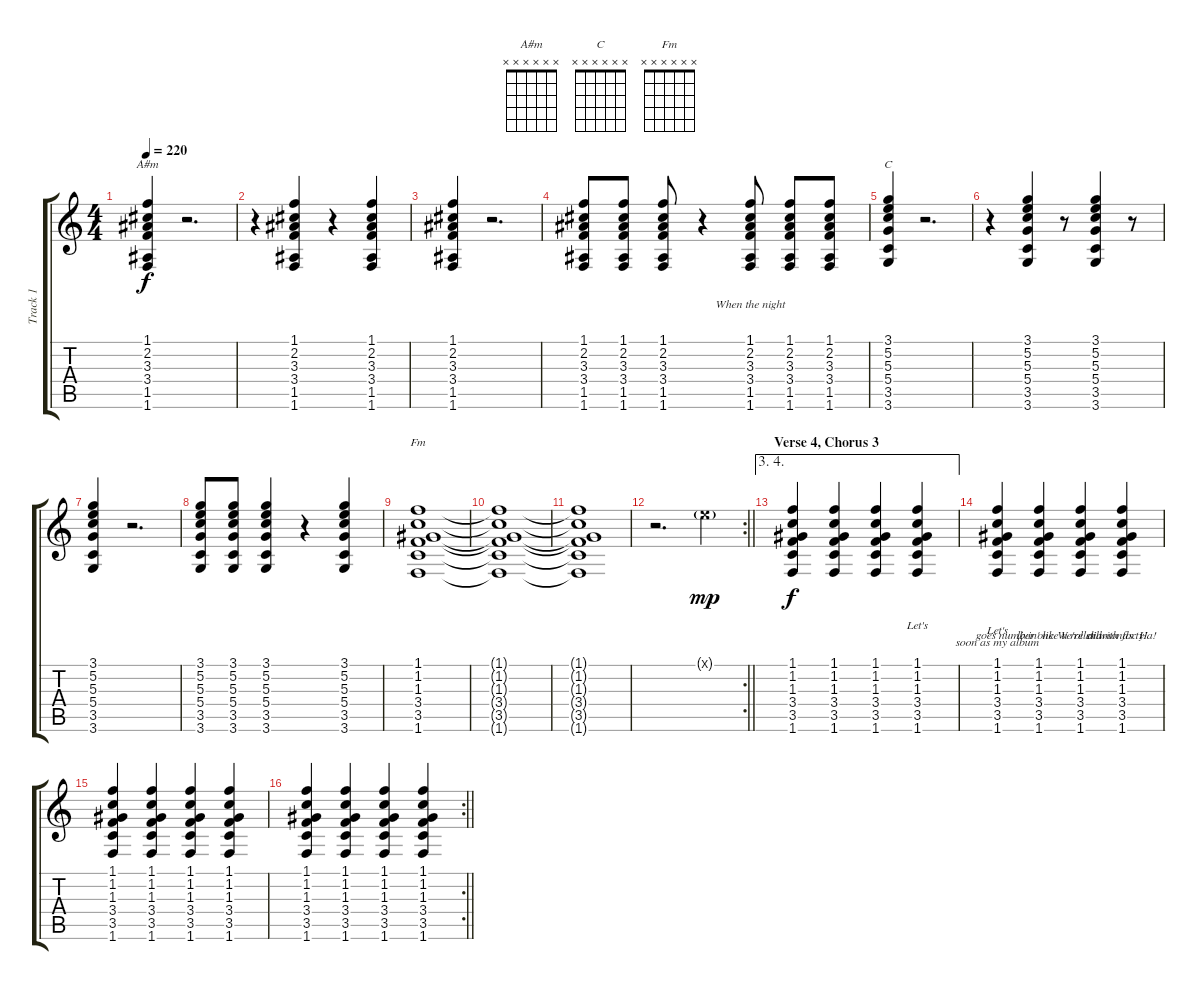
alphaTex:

\track ("Track 1" "Track 1") {instrument acousticguitarsteel}
\staff {score tabs}
\tuning (E4 B3 G3 D3 A2 E2) {hide}
\chord ("A#m" x x x x x x)
\chord ("C" x x x x x x)
\chord ("Fm" x x x x x x)
\ts (4 4)
\tempo 220
\clef g2
\ks c
(1.1 2.2 3.3 3.4 1.5 1.6).4{ch "A#m" lyrics (0 "") lyrics (1 "") lyrics (2 "") lyrics (3 "") lyrics (4 "") dy f} r.2{d} |
r.4 (1.1 2.2 3.3 3.4 1.5 1.6).4{lyrics (0 "") lyrics (1 "") lyrics (2 "") lyrics (3 "") lyrics (4 "")} r.4 (1.1 2.2 3.3 3.4 1.5 1.6).4{lyrics (0 "") lyrics (1 "") lyrics (2 "") lyrics (3 "") lyrics (4 "")} |
(1.1 2.2 3.3 3.4 1.5 1.6).4{lyrics (0 "") lyrics (1 "") lyrics (2 "") lyrics (3 "") lyrics (4 "")} r.2{d} |
(1.1 2.2 3.3 3.4 1.5 1.6).8{lyrics (0 "") lyrics (1 "") lyrics (2 "") lyrics (3 "") lyrics (4 "")} (1.1 2.2 3.3 3.4 1.5 1.6).8{lyrics (0 "") lyrics (1 "") lyrics (2 "") lyrics (3 "") lyrics (4 "")} (1.1 2.2 3.3 3.4 1.5 1.6).8{lyrics (0 "") lyrics (1 "") lyrics (2 "") lyrics (3 "") lyrics (4 "")} r.4 (1.1 2.2 3.3 3.4 1.5 1.6).8{lyrics (0 "") lyrics (1 "When the night") lyrics (2 "") lyrics (3 "") lyrics (4 "")} (1.1 2.2 3.3 3.4 1.5 1.6).8{lyrics (0 "") lyrics (1 "") lyrics (2 "") lyrics (3 "") lyrics (4 "")} (1.1 2.2 3.3 3.4 1.5 1.6).8{lyrics (0 "") lyrics (1 "") lyrics (2 "") lyrics (3 "") lyrics (4 "")} |
(3.1 5.2 5.3 5.4 3.5 3.6).4{ch "C" lyrics (0 "") lyrics (1 "") lyrics (2 "") lyrics (3 "") lyrics (4 "")} r.2{d} |
r.4 (3.1 5.2 5.3 5.4 3.5 3.6).4{lyrics (0 "") lyrics (1 "") lyrics (2 "") lyrics (3 "") lyrics (4 "")} r.8 (3.1 5.2 5.3 5.4 3.5 3.6).4{lyrics (0 "") lyrics (1 "") lyrics (2 "") lyrics (3 "") lyrics (4 "")} r.8 |
(3.1 5.2 5.3 5.4 3.5 3.6).4{lyrics (0 "") lyrics (1 "") lyrics (2 "") lyrics (3 "") lyrics (4 "")} r.2{d} |
(3.1 5.2 5.3 5.4 3.5 3.6).8{lyrics (0 "") lyrics (1 "") lyrics (2 "") lyrics (3 "") lyrics (4 "")} (3.1 5.2 5.3 5.4 3.5 3.6).8{lyrics (0 "") lyrics (1 "") lyrics (2 "") lyrics (3 "") lyrics (4 "")} (3.1 5.2 5.3 5.4 3.5 3.6).4{lyrics (0 "") lyrics (1 "") lyrics (2 "") lyrics (3 "") lyrics (4 "")} r.4 (3.1 5.2 5.3 5.4 3.5 3.6).4{lyrics (0 "") lyrics (1 "") lyrics (2 "") lyrics (3 "") lyrics (4 "")} |
(1.1 1.2 1.3 3.4 3.5 1.6).1{ch "Fm" lyrics (0 "") lyrics (1 "") lyrics (2 "") lyrics (3 "") lyrics (4 "")} |
(1.1{t} 1.2{t} 1.3{t} 3.4{t} 3.5{t} 1.6{t}).1{lyrics (0 "") lyrics (1 "") lyrics (2 "") lyrics (3 "") lyrics (4 "")} |
(1.1{t} 1.2{t} 1.3{t} 3.4{t} 3.5{t} 1.6{t}).1{lyrics (0 "") lyrics (1 "") lyrics (2 "") lyrics (3 "") lyrics (4 "")} |
\rc 2
\barLineRight lightlight
r.2{d} 0.1{g x}.4{lyrics (0 "") lyrics (1 "") lyrics (2 "") lyrics (3 "") lyrics (4 "") dy mp} |
\ae (3 4)
\section ("" "Verse 4, Chorus 3")
(1.1 1.2 1.3 3.4 3.5 1.6).4{lyrics (0 "") lyrics (1 "") lyrics (2 "") lyrics (3 "") lyrics (4 "") dy f} (1.1 1.2 1.3 3.4 3.5 1.6).4{lyrics (0 "") lyrics (1 "") lyrics (2 "") lyrics (3 "") lyrics (4 "")} (1.1 1.2 1.3 3.4 3.5 1.6).4{lyrics (0 "") lyrics (1 "") lyrics (2 "") lyrics (3 "") lyrics (4 "")} (1.1 1.2 1.3 3.4 3.5 1.6).4{lyrics (0 "") lyrics (1 "") lyrics (2 "Let's") lyrics (3 "") lyrics (4 "")} |
(1.1 1.2 1.3 3.4 3.5 1.6).4{lyrics (0 "") lyrics (1 "") lyrics (2 "") lyrics (3 "Let's") lyrics (4 "soon as my album")} (1.1 1.2 1.3 3.4 3.5 1.6).4{lyrics (0 "") lyrics (1 "") lyrics (2 "") lyrics (3 "") lyrics (4 "goes number one We're still")} (1.1 1.2 1.3 3.4 3.5 1.6).4{lyrics (0 "") lyrics (1 "") lyrics (2 "") lyrics (3 "") lyrics (4 "livin' like a roller with forty")} (1.1 1.2 1.3 3.4 3.5 1.6).4{lyrics (0 "") lyrics (1 "") lyrics (2 "") lyrics (3 "") lyrics (4 "diamonds. Ha!")} |
(1.1 1.2 1.3 3.4 3.5 1.6).4 (1.1 1.2 1.3 3.4 3.5 1.6).4 (1.1 1.2 1.3 3.4 3.5 1.6).4 (1.1 1.2 1.3 3.4 3.5 1.6).4 |
\rc 2
\barLineRight lightlight
(1.1 1.2 1.3 3.4 3.5 1.6).4 (1.1 1.2 1.3 3.4 3.5 1.6).4 (1.1 1.2 1.3 3.4 3.5 1.6).4 (1.1 1.2 1.3 3.4 3.5 1.6).4
